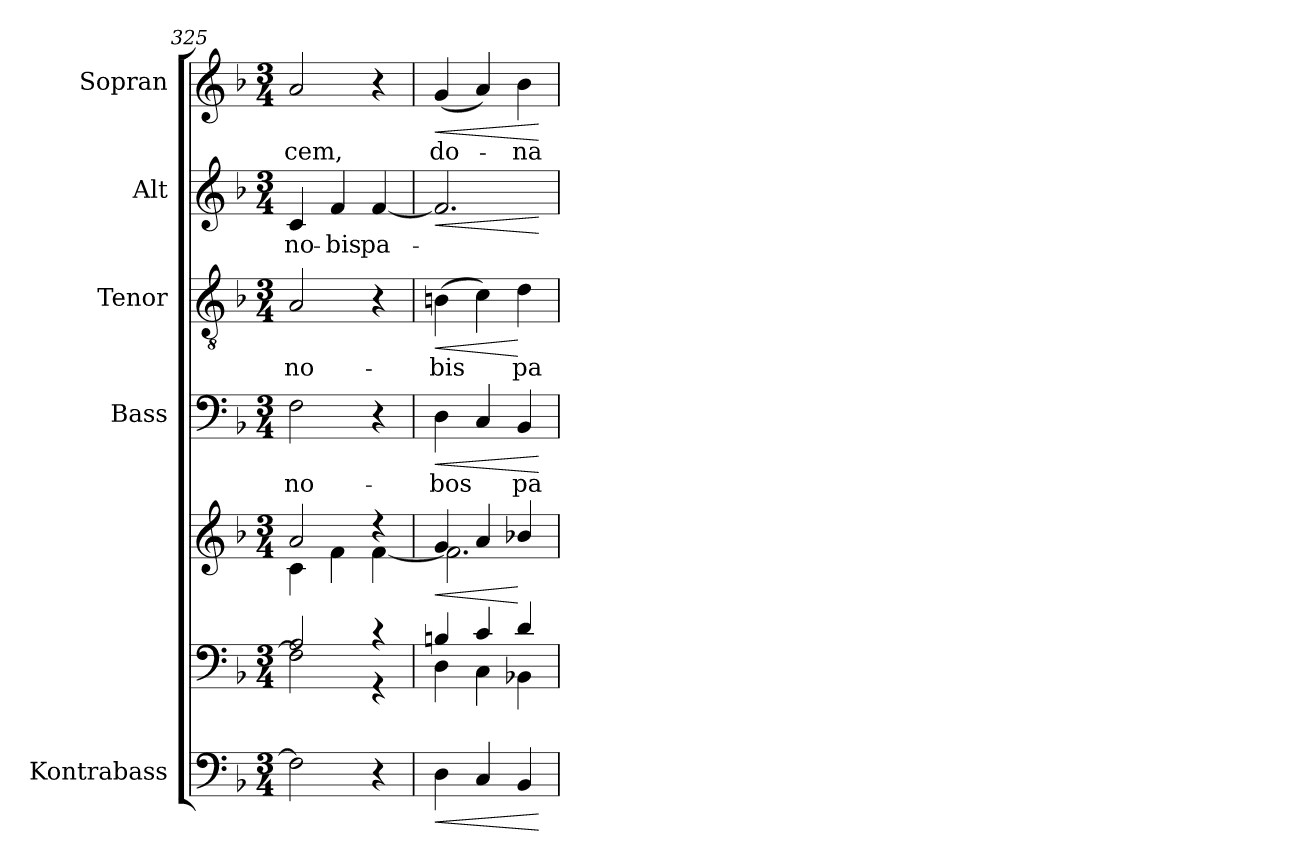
**kern	**dynam	**kern	**kern	**dynam	**kern	**text	**dynam	**kern	**text	**dynam	**kern	**text	**dynam	**kern	**text	**dynam
*part6	*part6	*part5	*part5	*part5	*part4	*part4	*part4	*part3	*part3	*part3	*part2	*part2	*part2	*part1	*part1	*part1
*staff7	*staff7	*staff6	*staff5	*staff5/6	*staff4	*staff4	*staff4	*staff3	*staff3	*staff3	*staff2	*staff2	*staff2	*staff1	*staff1	*staff1
*I"Kontrabass	*	*	*	*	*I"Bass	*	*	*I"Tenor	*	*	*I"Alt	*	*	*I"Sopran	*	*
*I'Kb.	*	*	*	*	*I'B.	*	*	*I'T.	*	*	*I'A.	*	*	*I'S.	*	*
*clefF4	*	*clefF4	*clefG2	*	*clefF4	*	*	*clefGv2	*	*	*clefG2	*	*	*clefG2	*	*
*ITrd7c12	*	*	*	*	*	*	*	*	*	*	*	*	*	*	*	*
*k[b-]	*	*k[b-]	*k[b-]	*	*k[b-]	*	*	*k[b-]	*	*	*k[b-]	*	*	*k[b-]	*	*
*F:	*	*F:	*F:	*	*F:	*	*	*F:	*	*	*F:	*	*	*F:	*	*
*M3/4	*	*M3/4	*M3/4	*	*M3/4	*	*	*M3/4	*	*	*M3/4	*	*	*M3/4	*	*
=325	=325	=325	=325	=325	=325	=325	=325	=325	=325	=325	=325	=325	=325	=325	=325	=325
*	*	*^	*^	*	*	*	*	*	*	*	*	*	*	*	*	*
!	!	!	!	!	!	!	!	!LO:LY:b	!	!	!LO:LY:b	!	!	!LO:LY:b	!	!	!LO:LY:b	!
2FF\]	.	2A/	2F\]	2a/	4c\	.	2F\	no-	.	2A/	no-	.	4c/	no-	.	2a/	-cem,	.
!	!	!	!	!	!	!	!	!	!	!	!	!	!	!LO:LY:b	!	!	!	!
.	.	.	.	.	4f\	.	.	.	.	.	.	.	4f/	-bis	.	.	.	.
!	!	!	!	!	!	!	!	!	!	!	!	!	!	!LO:LY:b	!	!	!	!
4r	.	4r	4r	4rdd	[<4f\	.	4r	.	.	4r	.	.	[4f/	pa-	.	4r	.	.
=326	=326	=326	=326	=326	=326	=326	=326	=326	=326	=326	=326	=326	=326	=326	=326	=326	=326	=326
!	!LO:HP:b	!	!	!	!	!LO:HP:b	!	!LO:LY:b	!LO:HP:b	!	!LO:LY:b	!LO:HP:b	!	!	!LO:HP:b	!	!LO:LY:b	!LO:HP:b
4DD\	<	4Bn/	4D\	4g/	2.f\]	<	4D\	-bos	<	(>4Bn\	-bis	<	2.f/]	.	<	(<4g/	do-	<
4CC/	.	4c/	4C\	4a/	.	.	4C/	.	.	4c\)	.	.	.	.	.	4a/)	.	.
!	!	!	!	!	!	!	!	!LO:LY:b	!	!	!LO:LY:b	!	!	!	!	!	!LO:LY:b	!
4BBB-/	.	4d/	4BB-X\	4b-X/	.	[	4BB-/	pa-	.	4d\	pa-	[	.	.	.	4b-\	-na	.
*	*	*v	*v	*	*	*	*	*	*	*	*	*	*	*	*	*	*	*
*	*	*	*v	*v	*	*	*	*	*	*	*	*	*	*	*	*	*
.	[	.	.	.	.	.	[	.	.	.	.	.	[	.	.	[
=	=	=	=	=	=	=	=	=	=	=	=	=	=	=	=	=
*-	*-	*-	*-	*-	*-	*-	*-	*-	*-	*-	*-	*-	*-	*-	*-	*-
